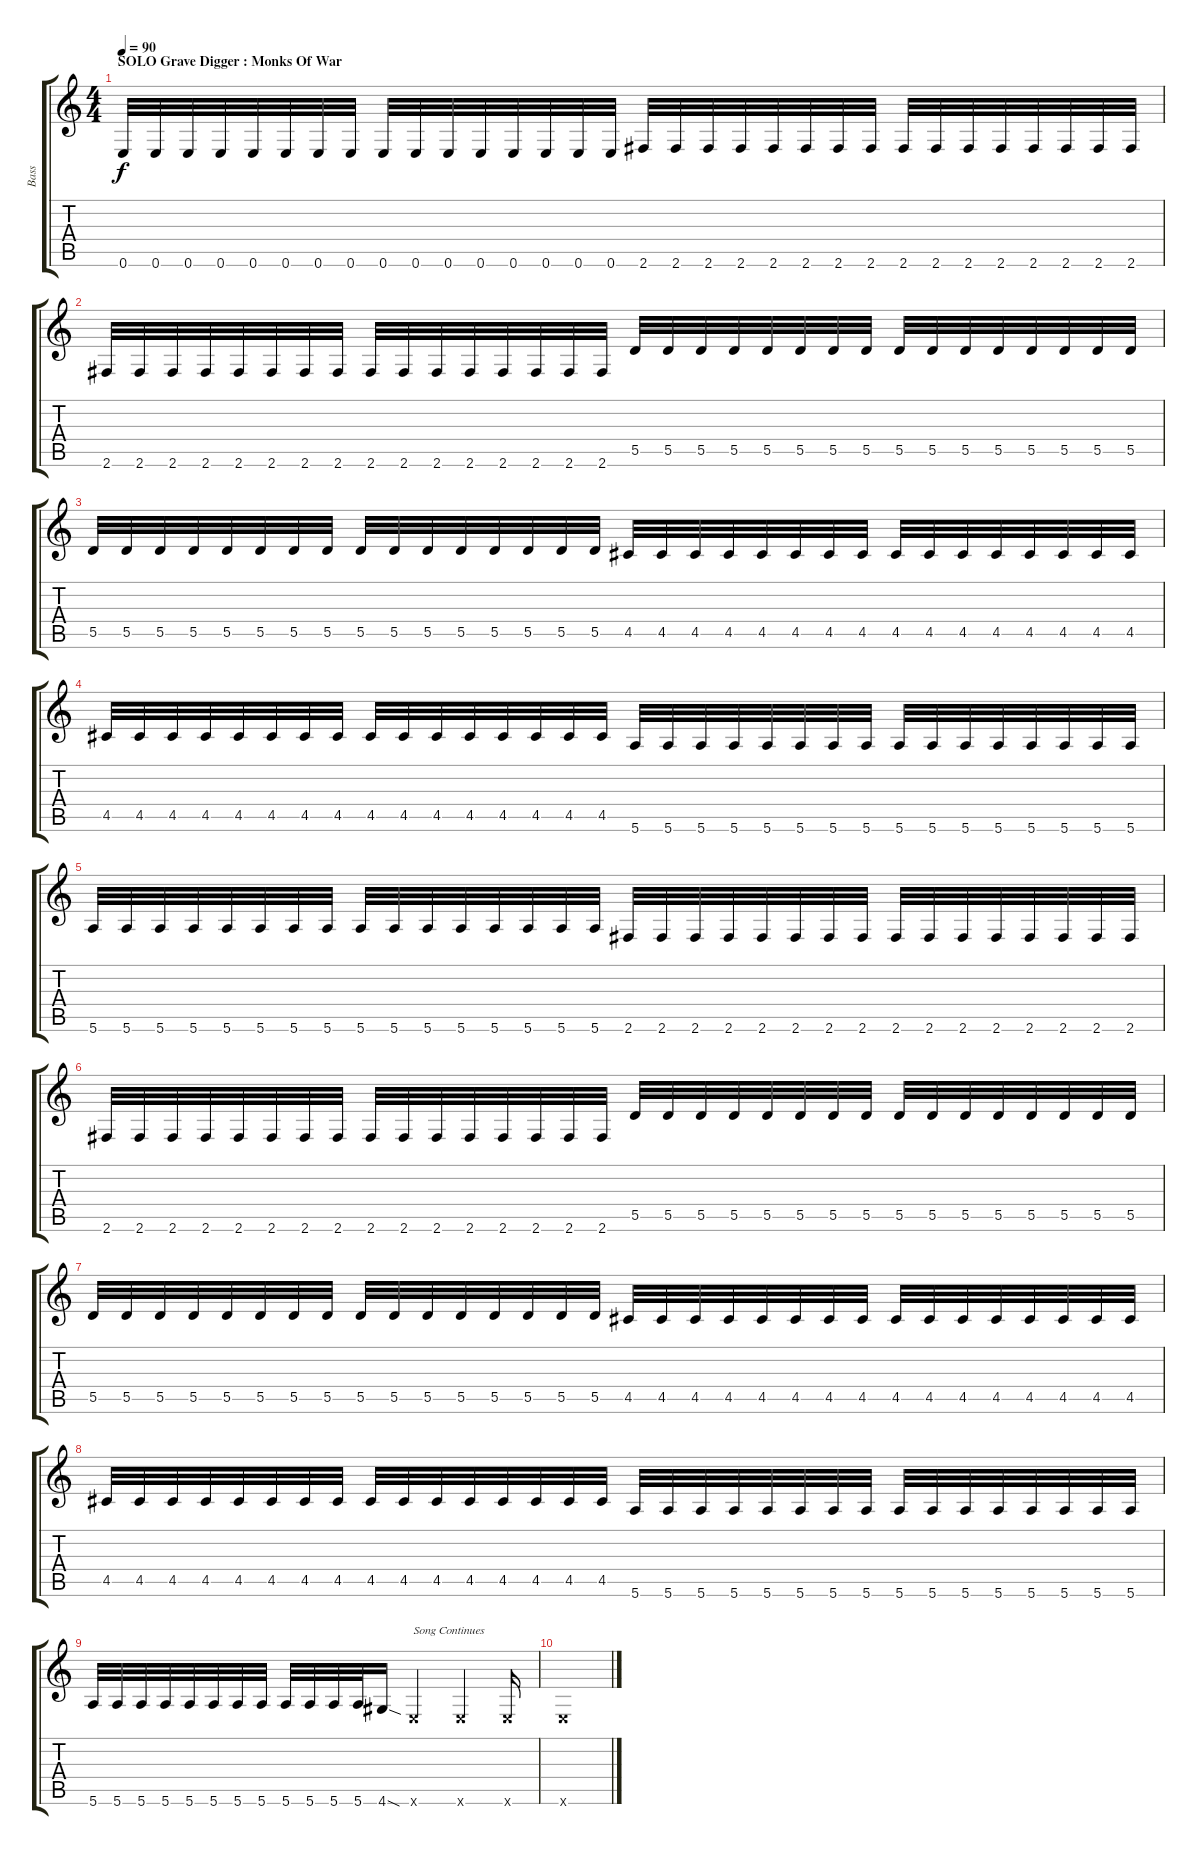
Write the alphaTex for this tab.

\track ("Bass" "Bass") {instrument electricbassfinger}
\staff {score tabs}
\tuning (E4 B3 G3 D3 A2 E2) {hide}
\ts (4 4)
\section ("" "SOLO Grave Digger : Monks Of War")
\tempo 90
\clef g2
\ks c
0.6.32{dy f instrument electricbassfinger} 0.6.32 0.6.32 0.6.32 0.6.32 0.6.32 0.6.32 0.6.32 0.6.32 0.6.32 0.6.32 0.6.32 0.6.32 0.6.32 0.6.32 0.6.32 2.6.32 2.6.32 2.6.32 2.6.32 2.6.32 2.6.32 2.6.32 2.6.32 2.6.32 2.6.32 2.6.32 2.6.32 2.6.32 2.6.32 2.6.32 2.6.32 |
2.6.32 2.6.32 2.6.32 2.6.32 2.6.32 2.6.32 2.6.32 2.6.32 2.6.32 2.6.32 2.6.32 2.6.32 2.6.32 2.6.32 2.6.32 2.6.32 5.5.32 5.5.32 5.5.32 5.5.32 5.5.32 5.5.32 5.5.32 5.5.32 5.5.32 5.5.32 5.5.32 5.5.32 5.5.32 5.5.32 5.5.32 5.5.32 |
5.5.32 5.5.32 5.5.32 5.5.32 5.5.32 5.5.32 5.5.32 5.5.32 5.5.32 5.5.32 5.5.32 5.5.32 5.5.32 5.5.32 5.5.32 5.5.32 4.5.32 4.5.32 4.5.32 4.5.32 4.5.32 4.5.32 4.5.32 4.5.32 4.5.32 4.5.32 4.5.32 4.5.32 4.5.32 4.5.32 4.5.32 4.5.32 |
4.5.32 4.5.32 4.5.32 4.5.32 4.5.32 4.5.32 4.5.32 4.5.32 4.5.32 4.5.32 4.5.32 4.5.32 4.5.32 4.5.32 4.5.32 4.5.32 5.6.32 5.6.32 5.6.32 5.6.32 5.6.32 5.6.32 5.6.32 5.6.32 5.6.32 5.6.32 5.6.32 5.6.32 5.6.32 5.6.32 5.6.32 5.6.32 |
5.6.32 5.6.32 5.6.32 5.6.32 5.6.32 5.6.32 5.6.32 5.6.32 5.6.32 5.6.32 5.6.32 5.6.32 5.6.32 5.6.32 5.6.32 5.6.32 2.6.32 2.6.32 2.6.32 2.6.32 2.6.32 2.6.32 2.6.32 2.6.32 2.6.32 2.6.32 2.6.32 2.6.32 2.6.32 2.6.32 2.6.32 2.6.32 |
2.6.32 2.6.32 2.6.32 2.6.32 2.6.32 2.6.32 2.6.32 2.6.32 2.6.32 2.6.32 2.6.32 2.6.32 2.6.32 2.6.32 2.6.32 2.6.32 5.5.32 5.5.32 5.5.32 5.5.32 5.5.32 5.5.32 5.5.32 5.5.32 5.5.32 5.5.32 5.5.32 5.5.32 5.5.32 5.5.32 5.5.32 5.5.32 |
5.5.32 5.5.32 5.5.32 5.5.32 5.5.32 5.5.32 5.5.32 5.5.32 5.5.32 5.5.32 5.5.32 5.5.32 5.5.32 5.5.32 5.5.32 5.5.32 4.5.32 4.5.32 4.5.32 4.5.32 4.5.32 4.5.32 4.5.32 4.5.32 4.5.32 4.5.32 4.5.32 4.5.32 4.5.32 4.5.32 4.5.32 4.5.32 |
4.5.32 4.5.32 4.5.32 4.5.32 4.5.32 4.5.32 4.5.32 4.5.32 4.5.32 4.5.32 4.5.32 4.5.32 4.5.32 4.5.32 4.5.32 4.5.32 5.6.32 5.6.32 5.6.32 5.6.32 5.6.32 5.6.32 5.6.32 5.6.32 5.6.32 5.6.32 5.6.32 5.6.32 5.6.32 5.6.32 5.6.32 5.6.32 |
5.6.32 5.6.32 5.6.32 5.6.32 5.6.32 5.6.32 5.6.32 5.6.32 5.6.32 5.6.32 5.6.32 5.6.32 4.6{sod}.16 0.6{x}.4{txt "Song Continues"} 0.6{x}.4 0.6{x}.16 |
0.6{x}.1
